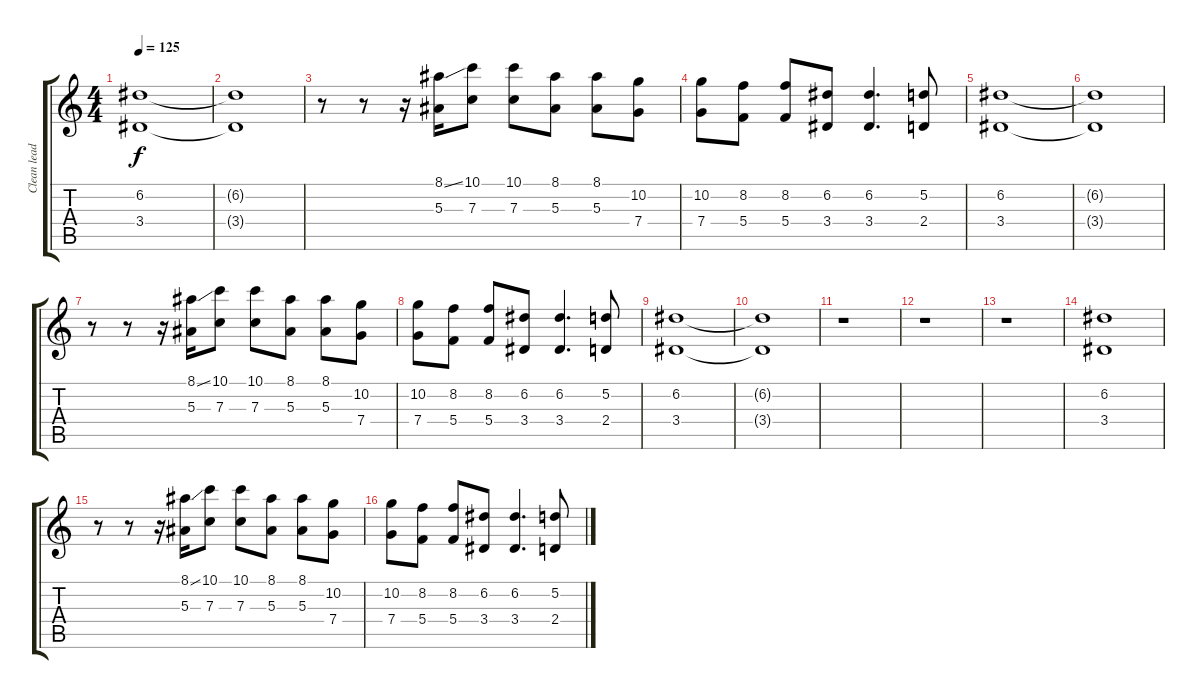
\track ("Clean lead" "Clean lead") {instrument electricguitarjazz}
\staff {score tabs}
\tuning (D4 A3 F3 C3 G2 C2) {hide}
\ts (4 4)
\tempo 125
\clef g2
\ks c
(6.2 3.4).1{dy f} |
(6.2{t} 3.4{t}).1 |
r.8 r.8 r.16 (8.1{ss} 5.3).16 (10.1 7.3).8 (10.1 7.3).8 (8.1 5.3).8 (8.1 5.3).8 (10.2 7.4).8 |
(10.2 7.4).8 (8.2 5.4).8 (8.2 5.4).8 (6.2 3.4).8 (6.2 3.4).4{d} (5.2 2.4).8 |
(6.2 3.4).1 |
(6.2{t} 3.4{t}).1 |
r.8 r.8 r.16 (8.1{ss} 5.3).16 (10.1 7.3).8 (10.1 7.3).8 (8.1 5.3).8 (8.1 5.3).8 (10.2 7.4).8 |
(10.2 7.4).8 (8.2 5.4).8 (8.2 5.4).8 (6.2 3.4).8 (6.2 3.4).4{d} (5.2 2.4).8 |
(6.2 3.4).1 |
(6.2{t} 3.4{t}).1 |
r.1 |
r.1 |
r.1 |
(6.2 3.4).1 |
r.8 r.8 r.16 (8.1{ss} 5.3).16 (10.1 7.3).8 (10.1 7.3).8 (8.1 5.3).8 (8.1 5.3).8 (10.2 7.4).8 |
(10.2 7.4).8 (8.2 5.4).8 (8.2 5.4).8 (6.2 3.4).8 (6.2 3.4).4{d} (5.2 2.4).8
